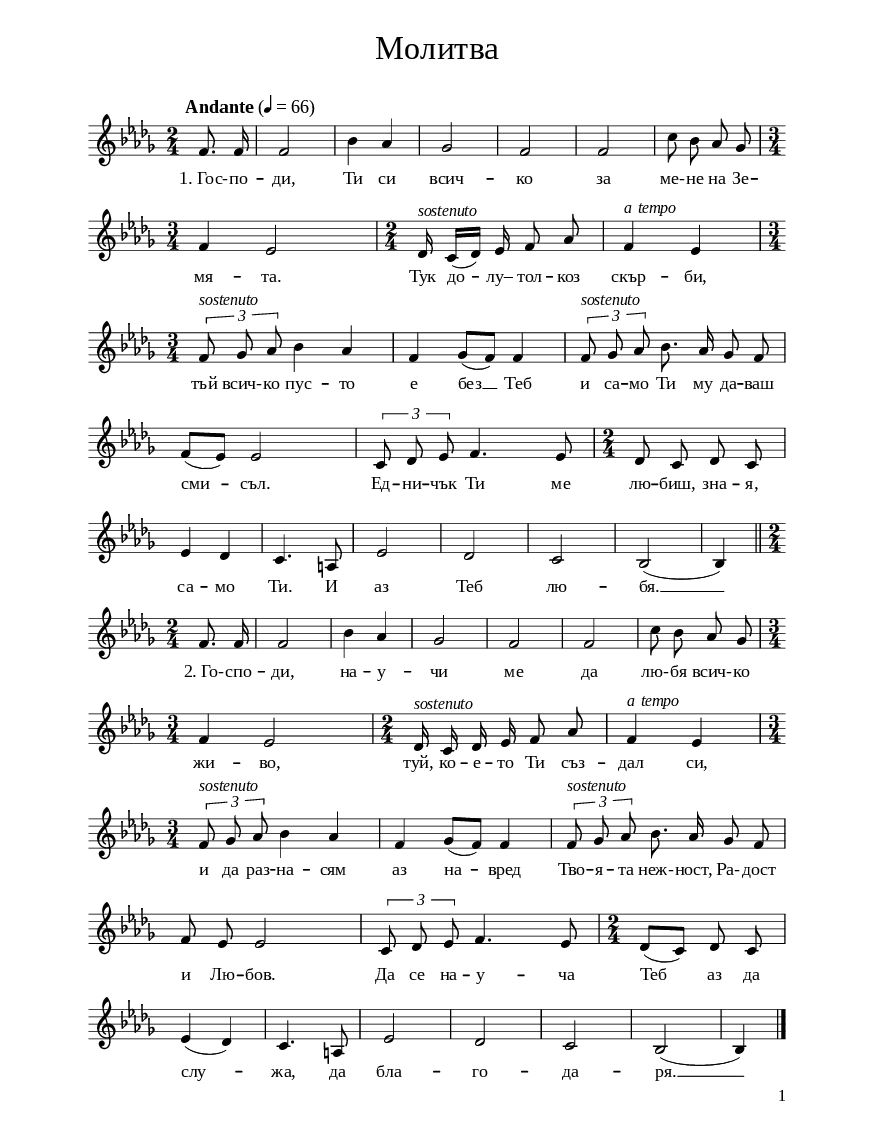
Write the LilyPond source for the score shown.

\version "2.24.2"

% include paper part and global functions
\include "include/globals.ily"

\bookpart {
  \label #'ref251
  \tocItem \markup "Молитва (Господи, Ти Си) "
  \paper {
    print-all-headers = ##t
    print-page-number = ##t
    print-first-page-number = ##t

    % put page numbers on the bottom
    oddHeaderMarkup = \markup ""
    evenHeaderMarkup = \markup ""
    oddFooterMarkup = \markup
    \fill-line {
      ""
      \if \should-print-page-number \fromproperty #'page:page-number-string
    }
    evenFooterMarkup = \markup
    \fill-line {
      \if \should-print-page-number \fromproperty #'page:page-number-string
      ""
    }

    left-margin = 1.5\cm
    right-margin = 1.5\cm
    top-margin = 1.6\cm
    bottom-margin = 1.2\cm
    ragged-bottom = ##t % do not spread the staves to fill the whole vertical space

    % change distance between staves
    system-system-spacing =
    #'((basic-distance . 9.5)
       (minimum-distance . 6)
       (padding . 1)
       (stretchability . 12))
  }
  \score {
    \include "include/score-layout.ily"

    \new Voice \absolute {
      \clef treble
      \key bes \minor
      \time 2/4
      \tempoFunc "Andante" 4 "66"
      \autoBeamOff
      \partial 4
      f'8.  f'16 | % 2
      f'2 | % 3
      bes'4  as'4 | % 4
      ges'2 | % 5
      f'2 | % 6
      f'2  | % 7
      c''8  bes'8  as'8  ges'8 \break  | % 8
      \time 3/4  | % 8
      f'4  es'2 | % 9
      \time 2/4  | % 9

      des'16^\markup { \italic {sostenuto} }
      c'16
      ([des'16])  es'16
      f'8  as'8 |
      f'4 ^\markup{ \italic {a tempo} }  es'4 \break | % 11
      \time 3/4  | % 11
      \times 2/3  {
        f'8 ^\markup{ \italic {sostenuto} }  ges'8
        as'8
      }
      bes'4  as'4 | % 12
      f'4  ges'8 ( [  f'8 ) ]  f'4 | % 13
      \times 2/3  {
        f'8 ^\markup{ \italic {sostenuto} }  ges'8
        as'8
      }
      bes'8.  as'16  ges'8  f'8 \break | % 14
      f'8 ( [  es'8 ) ]  es'2
      | % 15

      \times 2/3  {
        c'8  des'8  es'8
      }
      f'4.  es'8 | % 16
      \time 2/4  | % 16
      des'8  c'8
      des'8  c'8 \break | % 17
      es'4  des'4 | % 18
      c'4.  a8 | % 19
      es'2 |
      des'2 | % 21
      c'2 | % 22
      bes2 ( | bes4 ) \bar "||" \break

      \time 2/4

      \autoBeamOff
      \partial 4
      f'8.  f'16 | % 2
      f'2 | % 3
      bes'4  as'4 | % 4
      ges'2 | % 5
      f'2 | % 6
      f'2  | % 7
      c''8  bes'8  as'8  ges'8 \break | % 8
      \time 3/4  | % 8
      f'4  es'2 | % 9
      \time 2/4  | % 9

      des'16^\markup { \italic {sostenuto} }
      c'16
      des'16  es'16
      f'8  as'8 |
      f'4 ^\markup{ \italic {a tempo} }  es'4 \break | % 11
      \time 3/4  | % 11
      \times 2/3  {
        f'8 ^\markup{ \italic {sostenuto} }  ges'8
        as'8
      }
      bes'4  as'4 | % 12
      f'4  ges'8 ( [  f'8 ) ]  f'4 | % 13
      \times 2/3  {
        f'8 ^\markup{ \italic {sostenuto} }  ges'8
        as'8
      }
      bes'8.  as'16  ges'8  f'8 \break | % 14
      f'8 es'8 es'2
      | % 15

      \times 2/3  {
        c'8  des'8  es'8
      }
      f'4.  es'8 | % 16
      \time 2/4  | % 16
      des'8 (  [c'8] )
      des'8  c'8 \break | % 17
      es'4 ( des'4 )| % 18
      c'4.   a8  | % 19
      es'2 |
      des'2 | % 21
      c'2 | % 22
      bes2 ( | bes4 ) \bar "|."

    }

    \addlyrics {
      "1. Гос-" -- по -- ди, Ти си всич -- ко
      за "ме-" -- не на Зе -- мя -- та. Тук
      до -- лу– тол -- коз скър --
      би, тъй "всич-" -- ко пус -- то е
      без __  Теб и са -- мо Ти му да
      -- ваш сми -- съл. Ед -- ни -- чък
      Ти ме лю -- биш, зна -- я, са -- мо
      Ти. И аз Теб лю -- бя. __

      "2. Го-" -- спо -- ди, на -- у -- чи ме
      да "лю-" -- бя "всич-" -- ко жи -- во,
      туй, ко -- е -- то Ти съз -- дал си,
      и да раз -- на -- сям аз на -- вред
      Тво -- я -- та "неж-" -- ност,
      "Ра-" -- дост и Лю -- бов.
      Да се на -- у -- ча
      Теб  аз да слу -- жа, да бла -- го --  да -- ря. __
    }

    \header {
      title = \titleFunc "Молитва" "Molitva"
    }

    \midi{}

  } % score

} % bookpart

% Più mosso
%
